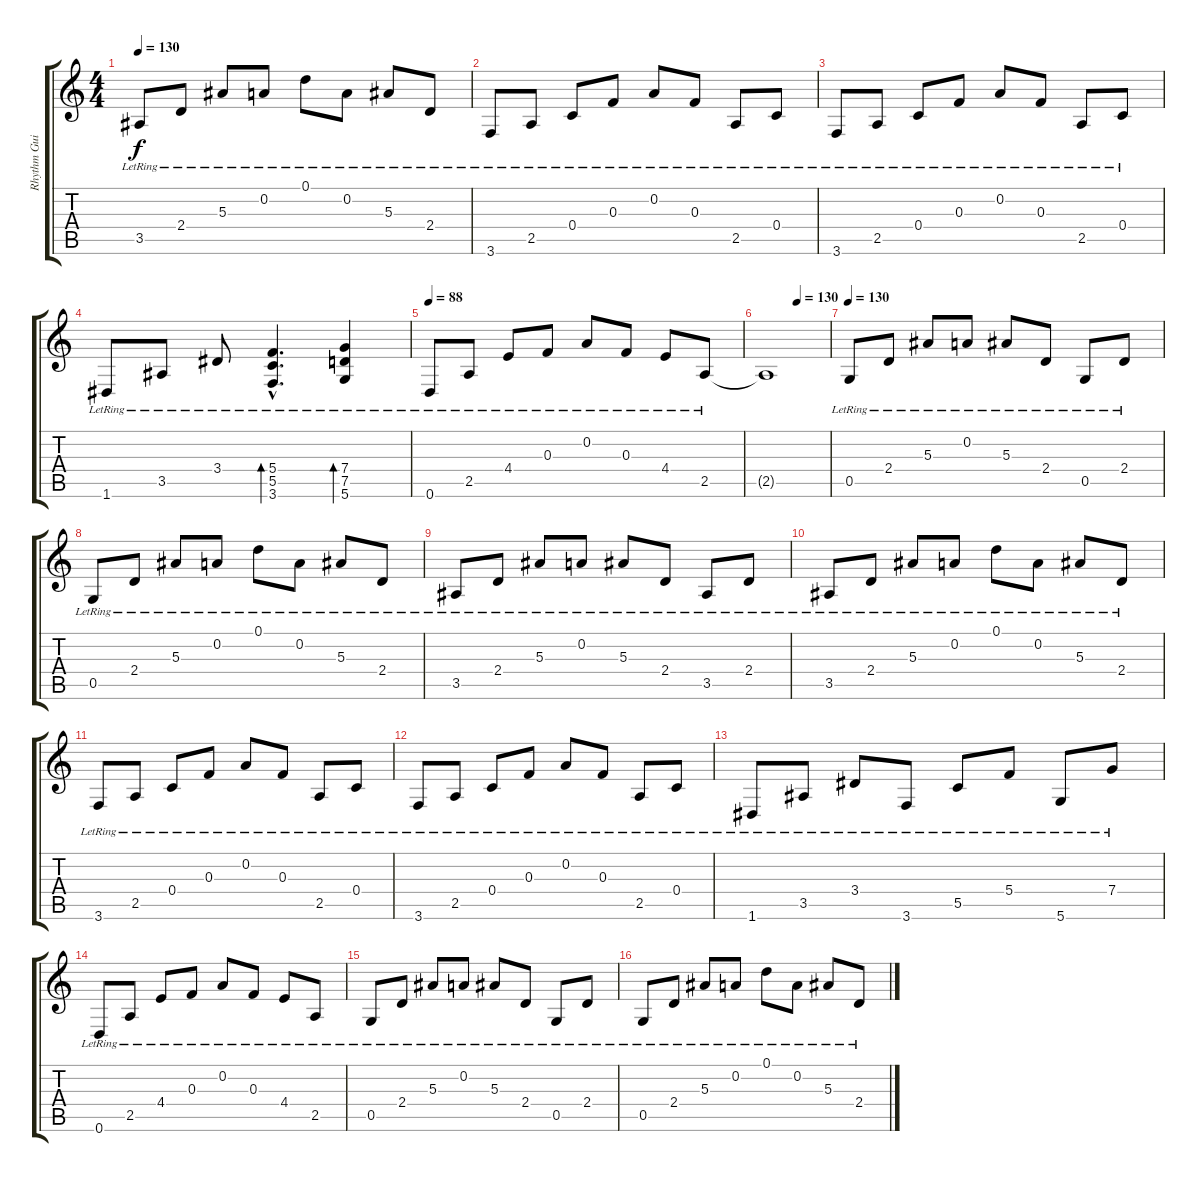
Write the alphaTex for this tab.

\track ("Rhythm Guitar (Acoustic)" "Rhythm Gui") {instrument acousticguitarsteel}
\staff {score tabs}
\tuning (D4 A3 F3 C3 G2 D2) {hide}
\ts (4 4)
\tempo 130
\clef g2
\ks c
3.5{lr}.8{dy f} 2.4{lr}.8 5.3{lr}.8 0.2{lr}.8 0.1{lr}.8 0.2{lr}.8 5.3{lr}.8 2.4{lr}.8 |
3.6{lr}.8 2.5{lr}.8 0.4{lr}.8 0.3{lr}.8 0.2{lr}.8 0.3{lr}.8 2.5{lr}.8 0.4{lr}.8 |
3.6{lr}.8 2.5{lr}.8 0.4{lr}.8 0.3{lr}.8 0.2{lr}.8 0.3{lr}.8 2.5{lr}.8 0.4{lr}.8 |
1.6{lr}.8 3.5{lr}.8 3.4{lr}.8 (5.4{hac} 5.5{hac} 3.6{hac lr}).4{d bd 480} (7.4 7.5 5.6{lr}).4{bd 480} |
\tempo 88
0.6{lr}.8 2.5{lr}.8 4.4{lr}.8 0.3{lr}.8 0.2{lr}.8 0.3{lr}.8 4.4{lr}.8 2.5{lr}.8 |
\tempo (130 0.5)
2.5{t}.1 |
\tempo 130
0.5{lr}.8 2.4{lr}.8 5.3{lr}.8 0.2{lr}.8 5.3{lr}.8 2.4{lr}.8 0.5{lr}.8 2.4{lr}.8 |
0.5{lr}.8 2.4{lr}.8 5.3{lr}.8 0.2{lr}.8 0.1{lr}.8 0.2{lr}.8 5.3{lr}.8 2.4{lr}.8 |
3.5{lr}.8 2.4{lr}.8 5.3{lr}.8 0.2{lr}.8 5.3{lr}.8 2.4{lr}.8 3.5{lr}.8 2.4{lr}.8 |
3.5{lr}.8 2.4{lr}.8 5.3{lr}.8 0.2{lr}.8 0.1{lr}.8 0.2{lr}.8 5.3{lr}.8 2.4{lr}.8 |
3.6{lr}.8 2.5{lr}.8 0.4{lr}.8 0.3{lr}.8 0.2{lr}.8 0.3{lr}.8 2.5{lr}.8 0.4{lr}.8 |
3.6{lr}.8 2.5{lr}.8 0.4{lr}.8 0.3{lr}.8 0.2{lr}.8 0.3{lr}.8 2.5{lr}.8 0.4{lr}.8 |
1.6{lr}.8 3.5{lr}.8 3.4{lr}.8 3.6{lr}.8 5.5{lr}.8 5.4{lr}.8 5.6{lr}.8 7.4{lr}.8 |
0.6{lr}.8 2.5{lr}.8 4.4{lr}.8 0.3{lr}.8 0.2{lr}.8 0.3{lr}.8 4.4{lr}.8 2.5{lr}.8 |
0.5{lr}.8 2.4{lr}.8 5.3{lr}.8 0.2{lr}.8 5.3{lr}.8 2.4{lr}.8 0.5{lr}.8 2.4{lr}.8 |
0.5{lr}.8 2.4{lr}.8 5.3{lr}.8 0.2{lr}.8 0.1{lr}.8 0.2{lr}.8 5.3{lr}.8 2.4{lr}.8
